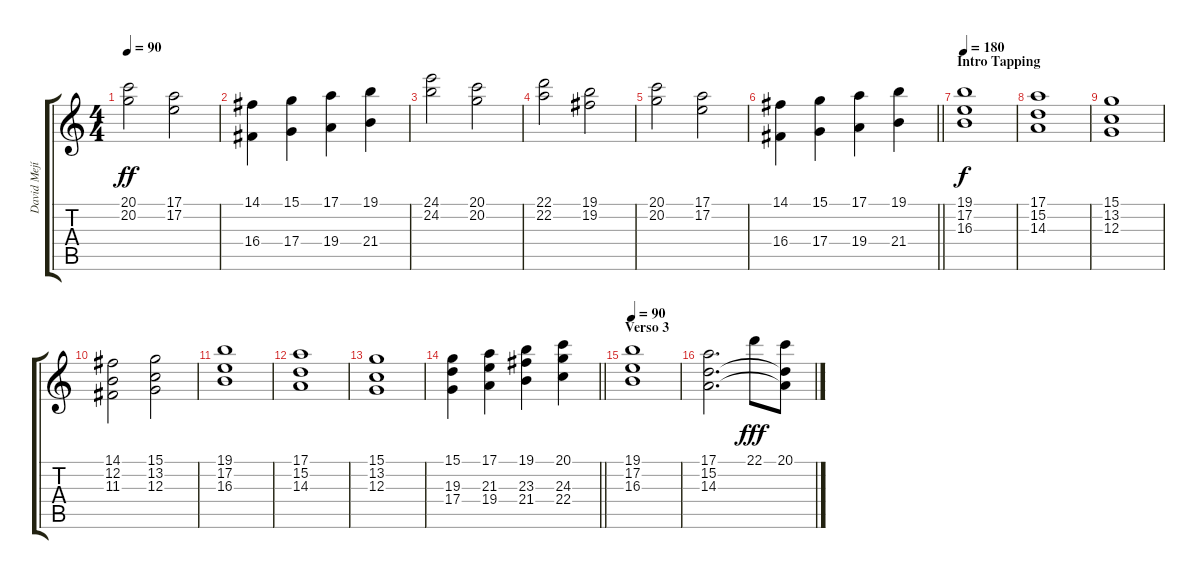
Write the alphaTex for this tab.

\track ("David Mejía" "David Mejí") {instrument stringensemble1}
\staff {score tabs}
\tuning (E4 B3 G3 D3 A2 E2) {hide}
\ts (4 4)
\tempo 90
\clef g2
\ks c
(20.1 20.2).2{dy ff} (17.1 17.2).2 |
(14.1 16.4).4 (15.1 17.4).4 (17.1 19.4).4 (19.1 21.4).4 |
(24.1 24.2).2 (20.1 20.2).2 |
(22.1 22.2).2 (19.1 19.2).2 |
(20.1 20.2).2 (17.1 17.2).2 |
\barLineRight lightlight
(14.1 16.4).4 (15.1 17.4).4 (17.1 19.4).4 (19.1 21.4).4 |
\section ("" "Intro Tapping")
\tempo 180
(19.1 17.2 16.3).1{dy f} |
(17.1 15.2 14.3).1 |
(15.1 13.2 12.3).1 |
(14.1 12.2 11.3).2 (15.1 13.2 12.3).2 |
(19.1 17.2 16.3).1 |
(17.1 15.2 14.3).1 |
(15.1 13.2 12.3).1 |
\barLineRight lightlight
(15.1 19.3 17.4).4 (17.1 21.3 19.4).4 (19.1 23.3 21.4).4 (20.1 24.3 22.4).4 |
\section ("" "Verso 3")
\tempo 90
(19.1 17.2 16.3).1 |
(17.1 15.2 14.3).2{d} 22.1.8{dy fff} (20.1 15.2{t} 14.3{t}).8
